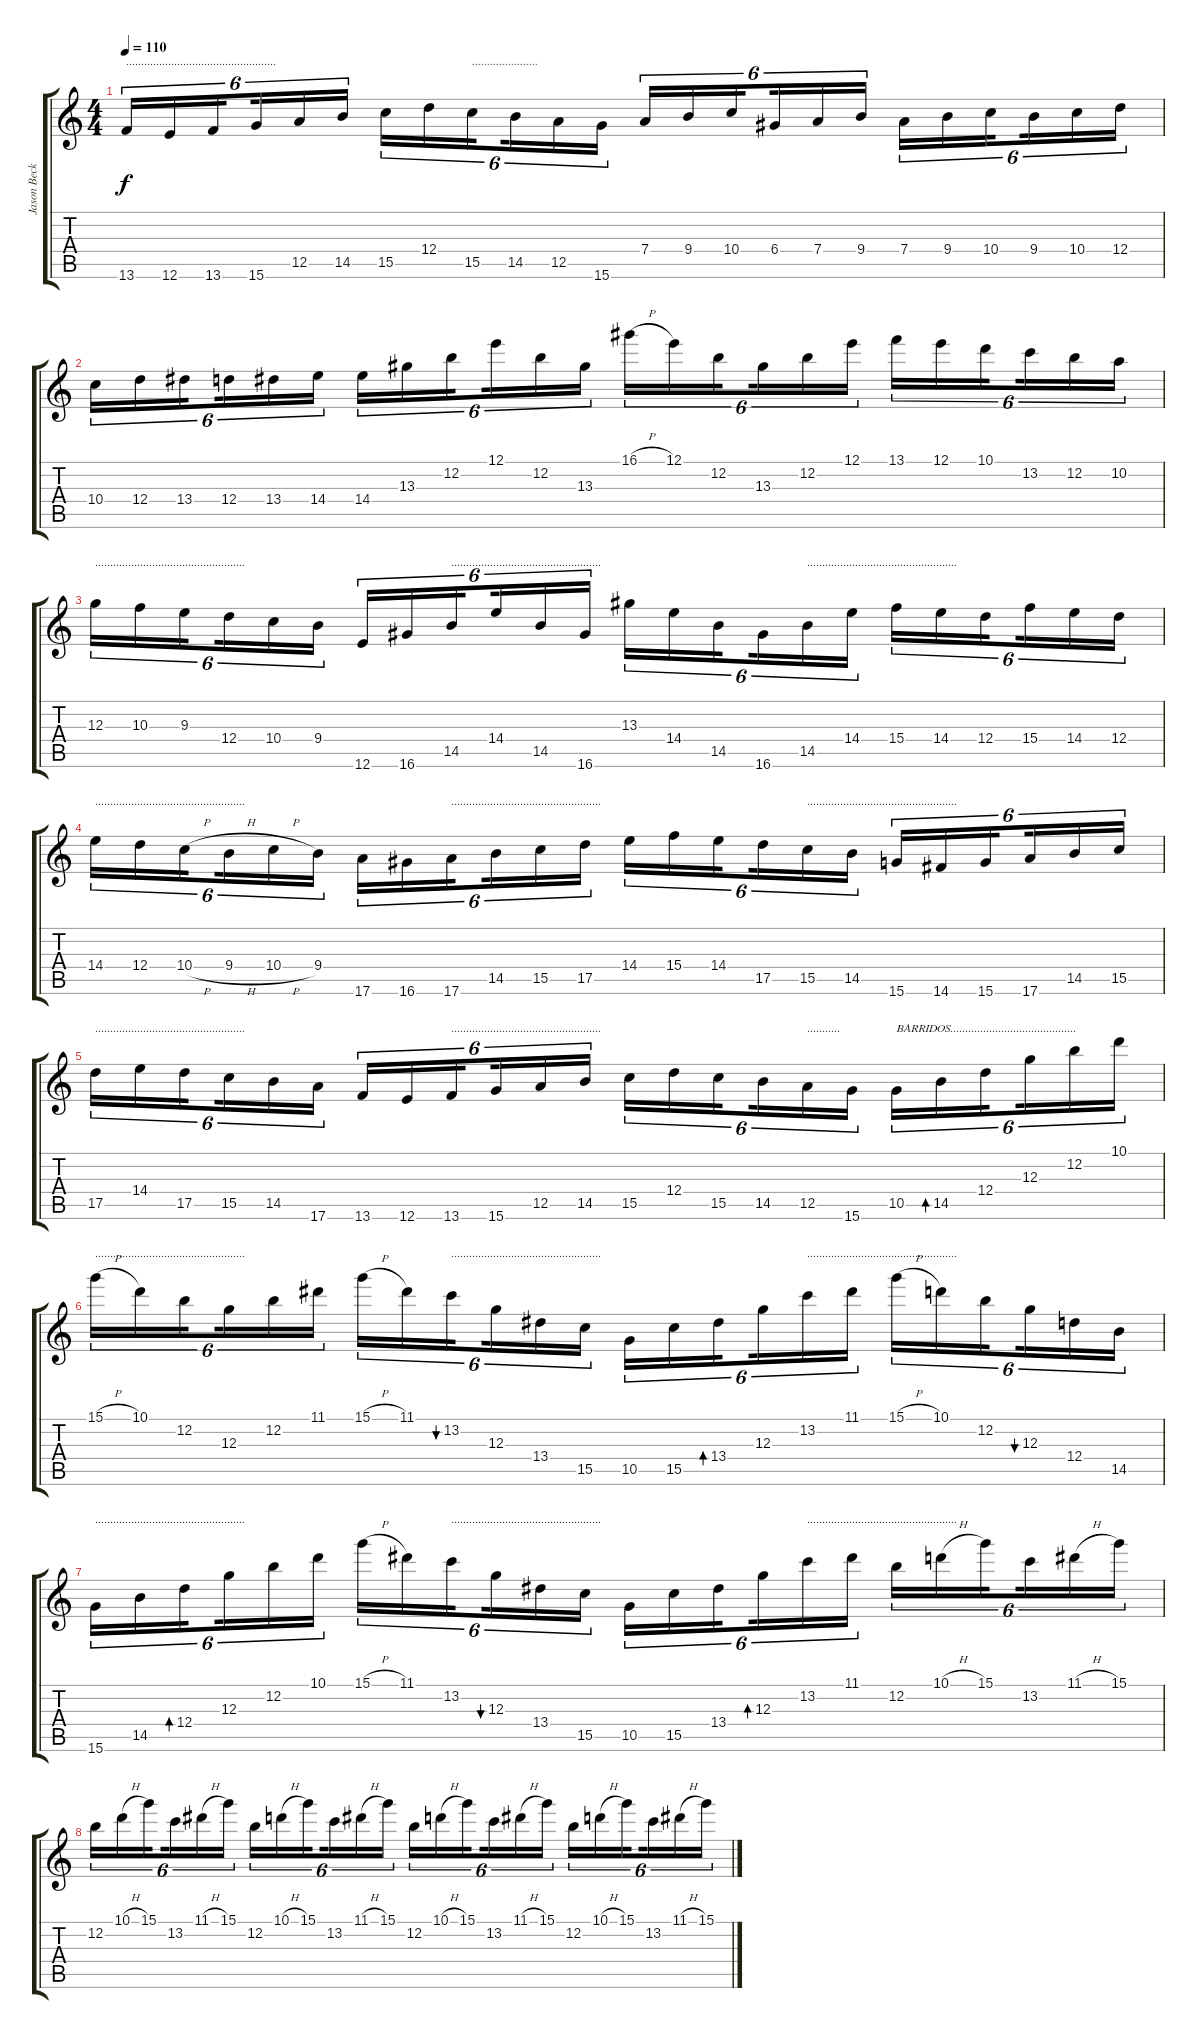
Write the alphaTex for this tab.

\track ("Jason Becker" "Jason Beck") {instrument distortionguitar}
\staff {score tabs}
\tuning (E4 B3 G3 D3 A2 E2) {hide}
\ts (4 4)
\tempo 110
\clef g2
\ks c
13.6.16{tu (6 4) txt ".................................................." dy f} 12.6.16{tu (6 4)} 13.6.16{tu (6 4) beam splitsecondary} 15.6.16{tu (6 4)} 12.5.16{tu (6 4)} 14.5.16{tu (6 4)} 15.5.16{tu (6 4)} 12.4.16{tu (6 4)} 15.5.16{tu (6 4) txt "......................" beam splitsecondary} 14.5.16{tu (6 4)} 12.5.16{tu (6 4)} 15.6.16{tu (6 4)} 7.4.16{tu (6 4)} 9.4.16{tu (6 4)} 10.4.16{tu (6 4) beam splitsecondary} 6.4.16{tu (6 4)} 7.4.16{tu (6 4)} 9.4.16{tu (6 4)} 7.4.16{tu (6 4)} 9.4.16{tu (6 4)} 10.4.16{tu (6 4) beam splitsecondary} 9.4.16{tu (6 4)} 10.4.16{tu (6 4)} 12.4.16{tu (6 4)} |
10.4.16{tu (6 4)} 12.4.16{tu (6 4)} 13.4.16{tu (6 4) beam splitsecondary} 12.4.16{tu (6 4)} 13.4.16{tu (6 4)} 14.4.16{tu (6 4)} 14.4.16{tu (6 4)} 13.3.16{tu (6 4)} 12.2.16{tu (6 4) beam splitsecondary} 12.1.16{tu (6 4)} 12.2.16{tu (6 4)} 13.3.16{tu (6 4)} 16.1{h}.16{tu (6 4)} 12.1.16{tu (6 4)} 12.2.16{tu (6 4) beam splitsecondary} 13.3.16{tu (6 4)} 12.2.16{tu (6 4)} 12.1.16{tu (6 4)} 13.1.16{tu (6 4)} 12.1.16{tu (6 4)} 10.1.16{tu (6 4) beam splitsecondary} 13.2.16{tu (6 4)} 12.2.16{tu (6 4)} 10.2.16{tu (6 4)} |
12.3.16{tu (6 4) txt ".................................................."} 10.3.16{tu (6 4)} 9.3.16{tu (6 4) beam splitsecondary} 12.4.16{tu (6 4)} 10.4.16{tu (6 4)} 9.4.16{tu (6 4)} 12.6.16{tu (6 4)} 16.6.16{tu (6 4)} 14.5.16{tu (6 4) txt ".................................................." beam splitsecondary} 14.4.16{tu (6 4)} 14.5.16{tu (6 4)} 16.6.16{tu (6 4)} 13.3.16{tu (6 4)} 14.4.16{tu (6 4)} 14.5.16{tu (6 4) beam splitsecondary} 16.6.16{tu (6 4)} 14.5.16{tu (6 4) txt ".................................................."} 14.4.16{tu (6 4)} 15.4.16{tu (6 4)} 14.4.16{tu (6 4)} 12.4.16{tu (6 4) beam splitsecondary} 15.4.16{tu (6 4)} 14.4.16{tu (6 4)} 12.4.16{tu (6 4)} |
14.4.16{tu (6 4) txt ".................................................."} 12.4.16{tu (6 4)} 10.4{h}.16{tu (6 4) beam splitsecondary} 9.4{h}.16{tu (6 4)} 10.4{h}.16{tu (6 4)} 9.4.16{tu (6 4)} 17.6.16{tu (6 4)} 16.6.16{tu (6 4)} 17.6.16{tu (6 4) txt ".................................................." beam splitsecondary} 14.5.16{tu (6 4)} 15.5.16{tu (6 4)} 17.5.16{tu (6 4)} 14.4.16{tu (6 4)} 15.4.16{tu (6 4)} 14.4.16{tu (6 4) beam splitsecondary} 17.5.16{tu (6 4)} 15.5.16{tu (6 4) txt ".................................................."} 14.5.16{tu (6 4)} 15.6.16{tu (6 4)} 14.6.16{tu (6 4)} 15.6.16{tu (6 4) beam splitsecondary} 17.6.16{tu (6 4)} 14.5.16{tu (6 4)} 15.5.16{tu (6 4)} |
17.5.16{tu (6 4) txt ".................................................."} 14.4.16{tu (6 4)} 17.5.16{tu (6 4) beam splitsecondary} 15.5.16{tu (6 4)} 14.5.16{tu (6 4)} 17.6.16{tu (6 4)} 13.6.16{tu (6 4)} 12.6.16{tu (6 4)} 13.6.16{tu (6 4) txt ".................................................." beam splitsecondary} 15.6.16{tu (6 4)} 12.5.16{tu (6 4)} 14.5.16{tu (6 4)} 15.5.16{tu (6 4)} 12.4.16{tu (6 4)} 15.5.16{tu (6 4) beam splitsecondary} 14.5.16{tu (6 4)} 12.5.16{tu (6 4) txt "..........."} 15.6.16{tu (6 4)} 10.5.16{tu (6 4) txt "BARRIDOS.........................................."} 14.5.16{tu (6 4) bd 480} 12.4.16{tu (6 4) beam splitsecondary} 12.3.16{tu (6 4)} 12.2.16{tu (6 4)} 10.1.16{tu (6 4)} |
15.1{h}.16{tu (6 4) txt ".................................................."} 10.1.16{tu (6 4)} 12.2.16{tu (6 4) beam splitsecondary} 12.3.16{tu (6 4)} 12.2.16{tu (6 4)} 11.1.16{tu (6 4)} 15.1{h}.16{tu (6 4)} 11.1.16{tu (6 4)} 13.2.16{tu (6 4) bu 120 txt ".................................................." beam splitsecondary} 12.3.16{tu (6 4)} 13.4.16{tu (6 4)} 15.5.16{tu (6 4)} 10.5.16{tu (6 4)} 15.5.16{tu (6 4)} 13.4.16{tu (6 4) bd 120 beam splitsecondary} 12.3.16{tu (6 4)} 13.2.16{tu (6 4) txt ".................................................."} 11.1.16{tu (6 4)} 15.1{h}.16{tu (6 4)} 10.1.16{tu (6 4)} 12.2.16{tu (6 4) beam splitsecondary} 12.3.16{tu (6 4) bu 120} 12.4.16{tu (6 4)} 14.5.16{tu (6 4)} |
15.6.16{tu (6 4) txt ".................................................."} 14.5.16{tu (6 4)} 12.4.16{tu (6 4) bd 120 beam splitsecondary} 12.3.16{tu (6 4)} 12.2.16{tu (6 4)} 10.1.16{tu (6 4)} 15.1{h}.16{tu (6 4)} 11.1.16{tu (6 4)} 13.2.16{tu (6 4) txt ".................................................." beam splitsecondary} 12.3.16{tu (6 4) bu 120} 13.4.16{tu (6 4)} 15.5.16{tu (6 4)} 10.5.16{tu (6 4)} 15.5.16{tu (6 4)} 13.4.16{tu (6 4) beam splitsecondary} 12.3.16{tu (6 4) bd 120} 13.2.16{tu (6 4) txt ".................................................."} 11.1.16{tu (6 4)} 12.2.16{tu (6 4)} 10.1{h}.16{tu (6 4)} 15.1.16{tu (6 4) beam splitsecondary} 13.2.16{tu (6 4)} 11.1{h}.16{tu (6 4)} 15.1.16{tu (6 4)} |
12.2.16{tu (6 4)} 10.1{h}.16{tu (6 4)} 15.1.16{tu (6 4) beam splitsecondary} 13.2.16{tu (6 4)} 11.1{h}.16{tu (6 4)} 15.1.16{tu (6 4)} 12.2.16{tu (6 4)} 10.1{h}.16{tu (6 4)} 15.1.16{tu (6 4) beam splitsecondary} 13.2.16{tu (6 4)} 11.1{h}.16{tu (6 4)} 15.1.16{tu (6 4)} 12.2.16{tu (6 4)} 10.1{h}.16{tu (6 4)} 15.1.16{tu (6 4) beam splitsecondary} 13.2.16{tu (6 4)} 11.1{h}.16{tu (6 4)} 15.1.16{tu (6 4)} 12.2.16{tu (6 4)} 10.1{h}.16{tu (6 4)} 15.1.16{tu (6 4) beam splitsecondary} 13.2.16{tu (6 4)} 11.1{h}.16{tu (6 4)} 15.1.16{tu (6 4)}
